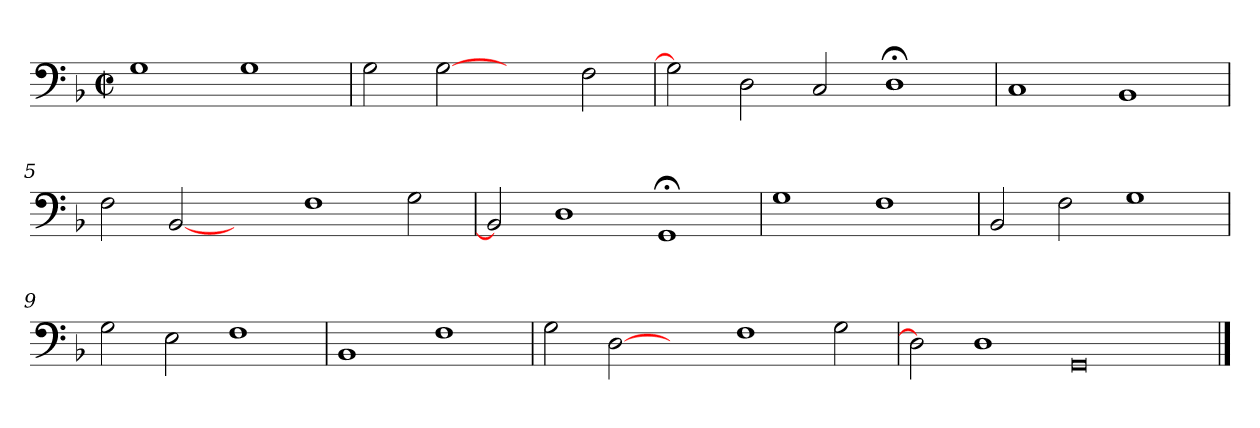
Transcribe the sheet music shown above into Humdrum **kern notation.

**kern
*part1
*staff1
*clefF4
*k[b-]
*M2/2
*met(c|)
=1
1G
1G
=2
2G\
[2G
2ryy
2F\
=3
2G]
2D\
2C/
1D;<
=4
1C
1BB-
=5
2F\
[2BB-
2ryy
1F
2G\
=6
2BB-]
1D
1GG;<
=7
1G
1F
=8
2BB-/
2F\
1G
=9
2G\
2E\
1F
=10
1BB-
1F
=11
2G\
[2D
2ryy
1F
2G\
=12
2D]
1D
0GG
==
*-
